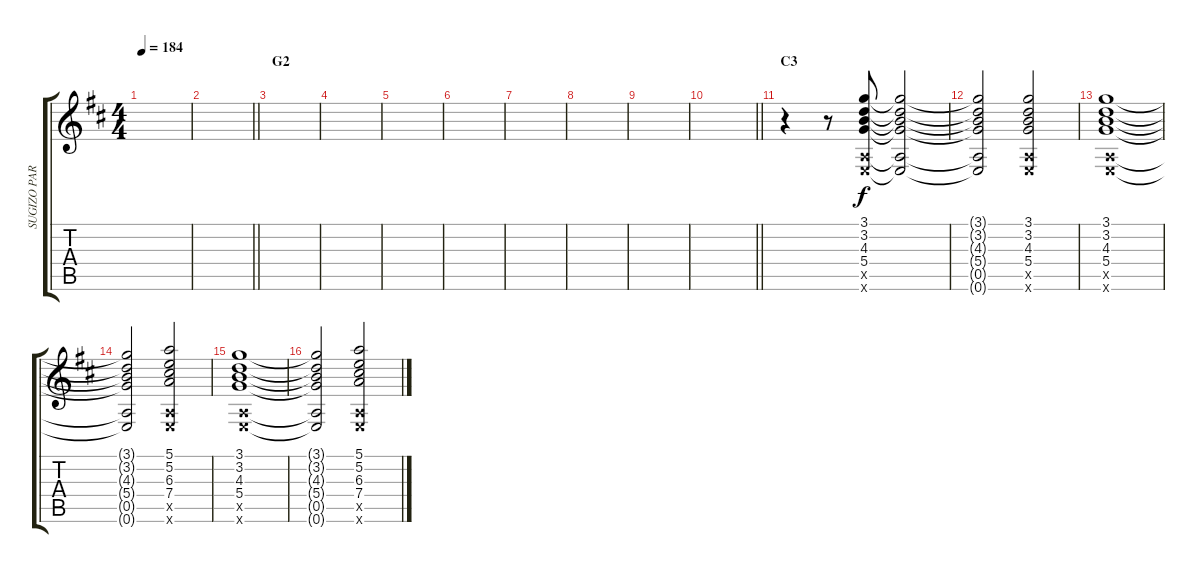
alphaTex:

\track ("SUGIZO PART 1" "SUGIZO PAR") {instrument acousticguitarsteel}
\staff {score tabs}
\tuning (E4 B3 G3 D3 A2 E2) {hide}
\ts (4 4)
\tempo 184
\clef g2
\ks bminor
|
\barLineRight lightlight
|
\section ("" "G2")
|
|
|
|
|
|
|
\barLineRight lightlight
|
\section ("" "C3")
r.4 r.8 (3.1 3.2 4.3 5.4 0.5{x} 0.6{x}).8 (3.1{t} 3.2{t} 4.3{t} 5.4{t} 0.5{t} 0.6{t}).2 |
(3.1{t} 3.2{t} 4.3{t} 5.4{t} 0.5{t} 0.6{t}).2 (3.1 3.2 4.3 5.4 0.5{x} 0.6{x}).2 |
(3.1 3.2 4.3 5.4 0.5{x} 0.6{x}).1 |
(3.1{t} 3.2{t} 4.3{t} 5.4{t} 0.5{t} 0.6{t}).2 (5.1 5.2 6.3 7.4 0.5{x} 0.6{x}).2 |
(3.1 3.2 4.3 5.4 0.5{x} 0.6{x}).1 |
(3.1{t} 3.2{t} 4.3{t} 5.4{t} 0.5{t} 0.6{t}).2 (5.1 5.2 6.3 7.4 0.5{x} 0.6{x}).2
